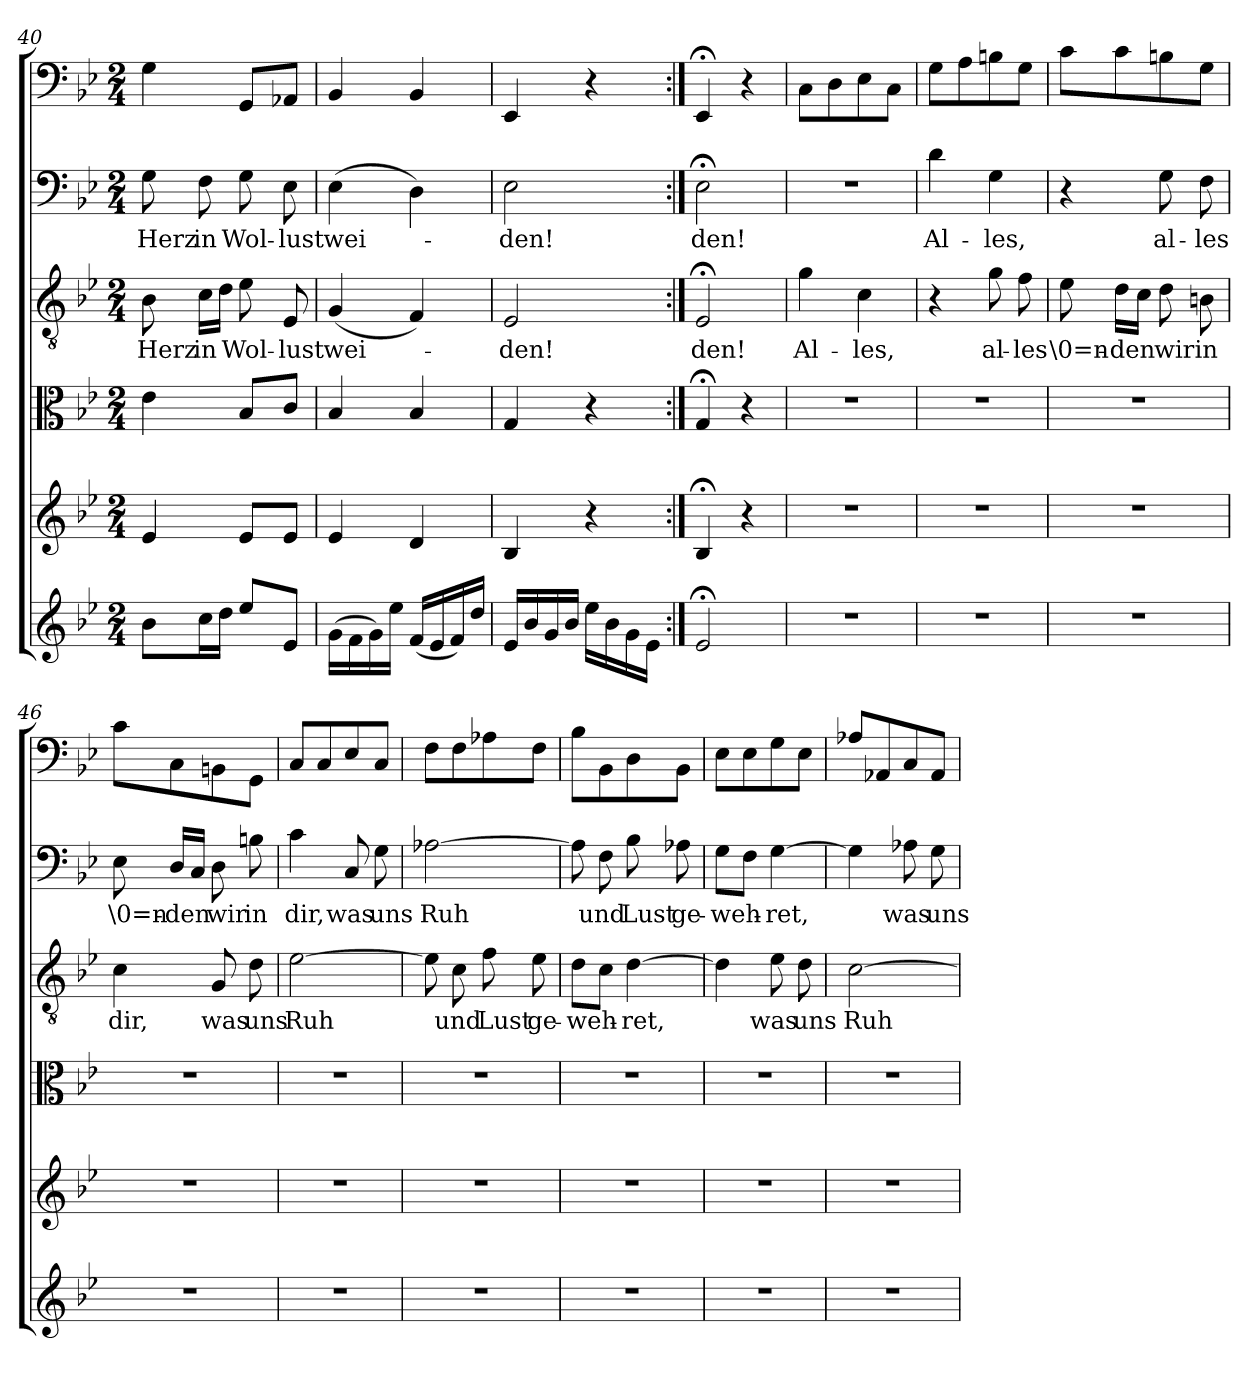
**kern	**kern	**kern	**kern	**text	**kern	**text	**kern
*part6	*part5	*part4	*part3	*part3	*part2	*part2	*part1
*staff6	*staff5	*staff4	*staff3	*staff3	*staff2	*staff2	*staff1
*clefG2	*clefG2	*clefC3	*clefGv2	*	*clefF4	*	*clefF4
*k[b-e-]	*k[b-e-]	*k[b-e-]	*k[b-e-]	*	*k[b-e-]	*	*k[b-e-]
*B-:	*B-:	*B-:	*B-:	*	*B-:	*	*B-:
*M2/4	*M2/4	*M2/4	*M2/4	*	*M2/4	*	*M2/4
=40	=40	=40	=40	=40	=40	=40	=40
8b-\L	4e-/	4e-\	8B-\	Herz	8G\	Herz	4G\
16cc\L	.	.	16c\LL	in	8F\	in	.
16dd\JJ	.	.	16d\JJ	.	.	.	.
8ee-/L	8e-/L	8B-/L	8e-\	Wol-	8G\	Wol-	8GG/L
8e-/J	8e-/J	8c/J	8E-/	-lust	8E-\	-lust	8AA-X/J
=41	=41	=41	=41	=41	=41	=41	=41
(16g\LL	4e-/	4B-/	(4G/	wei-	(4E-\	wei-	4BB-/
16f\	.	.	.	.	.	.	.
16g\)	.	.	.	.	.	.	.
16ee-\JJ	.	.	.	.	.	.	.
(16f/LL	4d/	4B-/	4F/)	.	4D\)	.	4BB-/
16e-/	.	.	.	.	.	.	.
16f/)	.	.	.	.	.	.	.
16dd/JJ	.	.	.	.	.	.	.
=42	=42	=42	=42	=42	=42	=42	=42
16e-/LL	4B-/	4G/	2E-/	-den!	2E-\	-den!	4EE-/
16b-/	.	.	.	.	.	.	.
16g/	.	.	.	.	.	.	.
16b-/JJ	.	.	.	.	.	.	.
16ee-\LL	4r	4r	.	.	.	.	4r
16b-\	.	.	.	.	.	.	.
16g\	.	.	.	.	.	.	.
16e-\JJ	.	.	.	.	.	.	.
=42:|!	=42:|!	=42:|!	=42:|!	=42:|!	=42:|!	=42:|!	=42:|!
2e-;</	4B-;</	4G;</	2E-;</	den!	2E-;<\	den!	4EE-;</
.	4r	4r	.	.	.	.	4r
=43	=43	=43	=43	=43	=43	=43	=43
2r	2r	2r	4g\	Al-	2r	.	8C\L
.	.	.	.	.	.	.	8D\
.	.	.	4c\	-les,	.	.	8E-\
.	.	.	.	.	.	.	8C\J
=44	=44	=44	=44	=44	=44	=44	=44
2r	2r	2r	4r	.	4d\	Al-	8G\L
.	.	.	.	.	.	.	8A\
.	.	.	8g\	al-	4G\	-les,	8Bn\
.	.	.	8f\	-les	.	.	8G\J
=45	=45	=45	=45	=45	=45	=45	=45
2r	2r	2r	8e-\	\0=n-	4r	.	8c\L
.	.	.	16d\LL	-den	.	.	8c\
.	.	.	16c\JJ	.	.	.	.
.	.	.	8d\	wir	8G\	al-	8Bn\
.	.	.	8Bn\	in	8F\	-les	8G\J
=46	=46	=46	=46	=46	=46	=46	=46
2r	2r	2r	4c\	dir,	8E-\	\0=n-	8c\L
.	.	.	.	.	16D/LL	-den	8C\
.	.	.	.	.	16C/JJ	.	.
.	.	.	8G/	was	8D\	wir	8BBn\
.	.	.	8d\	uns	8Bn\	in	8GG\J
=47	=47	=47	=47	=47	=47	=47	=47
2r	2r	2r	[2e-\	Ruh	4c\	dir,	8C/L
.	.	.	.	.	.	.	8C/
.	.	.	.	.	8C/	was	8E-/
.	.	.	.	.	8G\	uns	8C/J
=48	=48	=48	=48	=48	=48	=48	=48
2r	2r	2r	8e-\]	.	[2A-X\	Ruh	8F\L
.	.	.	8c\	und	.	.	8F\
.	.	.	8f\	Lust	.	.	8A-X\
.	.	.	8e-\	ge-	.	.	8F\J
=49	=49	=49	=49	=49	=49	=49	=49
2r	2r	2r	8d\L	-weh-	8A-\]	.	8B-\L
.	.	.	8c\J	.	8F\	und	8BB-\
.	.	.	[4d\	-ret,	8B-\	Lust	8D\
.	.	.	.	.	8A-X\	ge-	8BB-\J
=50	=50	=50	=50	=50	=50	=50	=50
2r	2r	2r	4d\]	.	8G\L	-weh-	8E-\L
.	.	.	.	.	8F\J	.	8E-\
.	.	.	8e-\	was	[4G\	-ret,	8G\
.	.	.	8d\	uns	.	.	8E-\J
=51	=51	=51	=51	=51	=51	=51	=51
2r	2r	2r	[2c\	Ruh	4G\]	.	8A-X/L
.	.	.	.	.	.	.	8AA-X/
.	.	.	.	.	8A-X\	was	8C/
.	.	.	.	.	8G\	uns	8AA-/J
=	=	=	=	=	=	=	=
*-	*-	*-	*-	*-	*-	*-	*-
